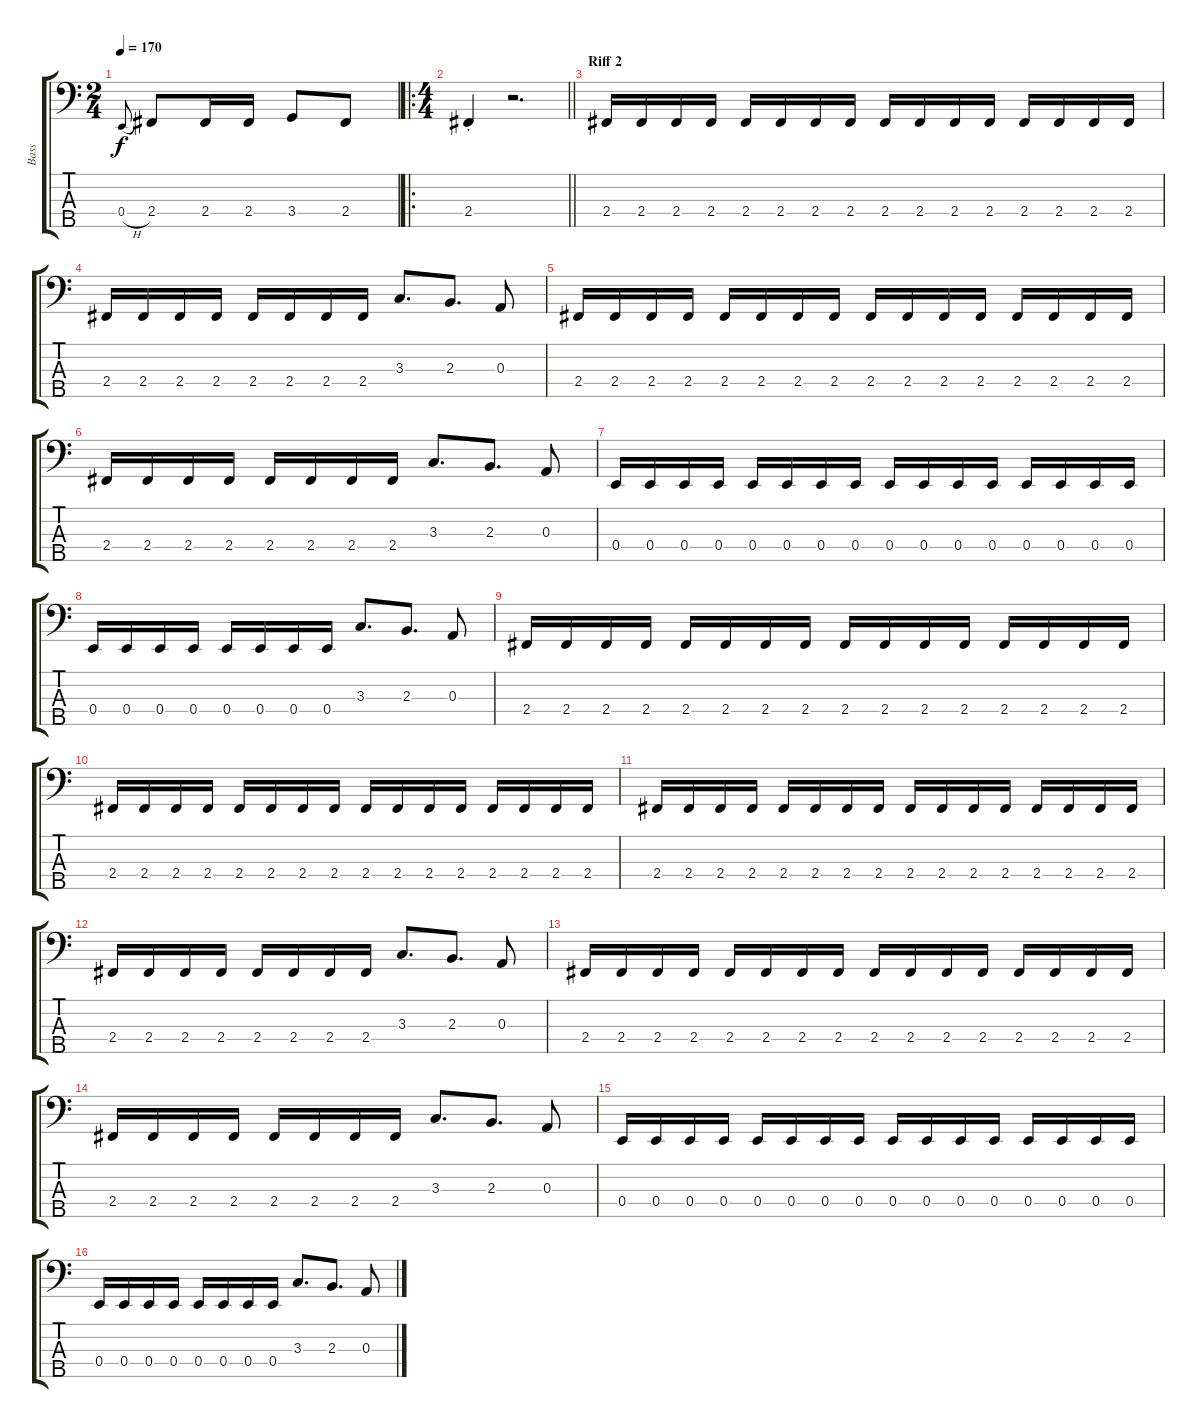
\track ("Bass" "Bass") {instrument slapbass2}
\staff {score tabs}
\tuning (G2 D2 A1 E1 B0) {hide}
\ts (2 4)
\tempo 170
\clef f4
\ks c
0.4{h}.8{gr onbeat dy f} 2.4.8 2.4.16 2.4.16 3.4.8 2.4.8 |
\ro
\ts (4 4)
\barLineRight lightlight
2.4{st}.4 r.2{d} |
\section ("" "Riff 2")
2.4.16 2.4.16 2.4.16 2.4.16 2.4.16 2.4.16 2.4.16 2.4.16 2.4.16 2.4.16 2.4.16 2.4.16 2.4.16 2.4.16 2.4.16 2.4.16 |
2.4.16 2.4.16 2.4.16 2.4.16 2.4.16 2.4.16 2.4.16 2.4.16 3.3.8{d} 2.3.8{d} 0.3.8 |
2.4.16 2.4.16 2.4.16 2.4.16 2.4.16 2.4.16 2.4.16 2.4.16 2.4.16 2.4.16 2.4.16 2.4.16 2.4.16 2.4.16 2.4.16 2.4.16 |
2.4.16 2.4.16 2.4.16 2.4.16 2.4.16 2.4.16 2.4.16 2.4.16 3.3.8{d} 2.3.8{d} 0.3.8 |
0.4.16 0.4.16 0.4.16 0.4.16 0.4.16 0.4.16 0.4.16 0.4.16 0.4.16 0.4.16 0.4.16 0.4.16 0.4.16 0.4.16 0.4.16 0.4.16 |
0.4.16 0.4.16 0.4.16 0.4.16 0.4.16 0.4.16 0.4.16 0.4.16 3.3.8{d} 2.3.8{d} 0.3.8 |
2.4.16 2.4.16 2.4.16 2.4.16 2.4.16 2.4.16 2.4.16 2.4.16 2.4.16 2.4.16 2.4.16 2.4.16 2.4.16 2.4.16 2.4.16 2.4.16 |
2.4.16 2.4.16 2.4.16 2.4.16 2.4.16 2.4.16 2.4.16 2.4.16 2.4.16 2.4.16 2.4.16 2.4.16 2.4.16 2.4.16 2.4.16 2.4.16 |
2.4.16 2.4.16 2.4.16 2.4.16 2.4.16 2.4.16 2.4.16 2.4.16 2.4.16 2.4.16 2.4.16 2.4.16 2.4.16 2.4.16 2.4.16 2.4.16 |
2.4.16 2.4.16 2.4.16 2.4.16 2.4.16 2.4.16 2.4.16 2.4.16 3.3.8{d} 2.3.8{d} 0.3.8 |
2.4.16 2.4.16 2.4.16 2.4.16 2.4.16 2.4.16 2.4.16 2.4.16 2.4.16 2.4.16 2.4.16 2.4.16 2.4.16 2.4.16 2.4.16 2.4.16 |
2.4.16 2.4.16 2.4.16 2.4.16 2.4.16 2.4.16 2.4.16 2.4.16 3.3.8{d} 2.3.8{d} 0.3.8 |
0.4.16 0.4.16 0.4.16 0.4.16 0.4.16 0.4.16 0.4.16 0.4.16 0.4.16 0.4.16 0.4.16 0.4.16 0.4.16 0.4.16 0.4.16 0.4.16 |
0.4.16 0.4.16 0.4.16 0.4.16 0.4.16 0.4.16 0.4.16 0.4.16 3.3.8{d} 2.3.8{d} 0.3.8
